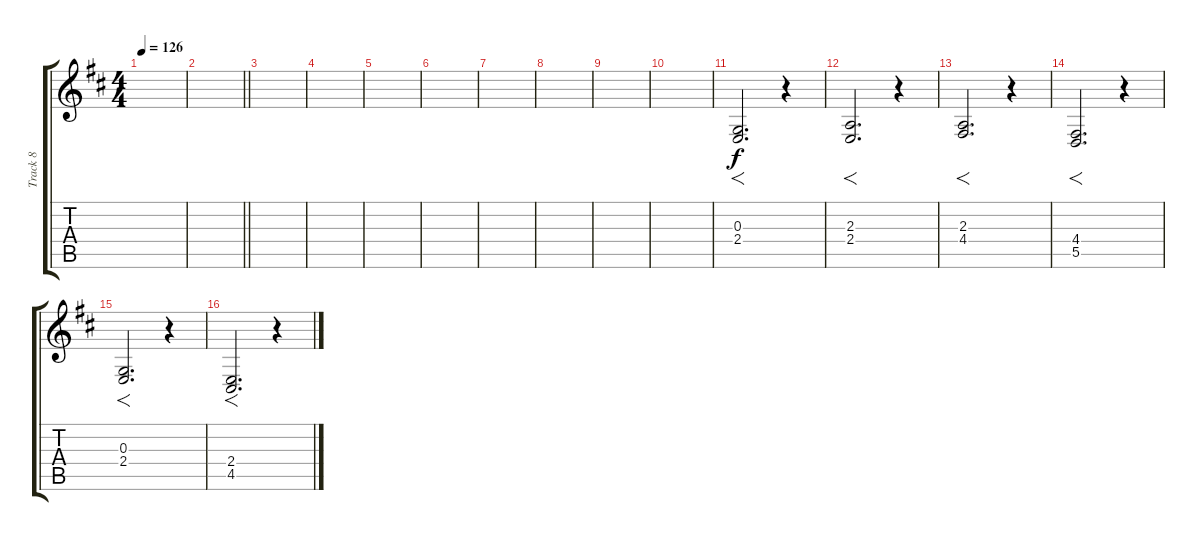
\track ("Track 8" "Track 8") {instrument harmonica}
\staff {score tabs}
\tuning (E4 B3 G3 D3 A2 E2) {hide}
\ts (4 4)
\tempo 126
\clef g2
\ks d
|
\barLineRight lightlight
|
|
|
|
|
|
|
|
|
(0.3 2.4).2{f d} r.4 |
(2.3 2.4).2{f d} r.4 |
(2.3 4.4).2{f d} r.4 |
(4.4 5.5).2{f d} r.4 |
(0.3 2.4).2{f d} r.4 |
(2.4 4.5).2{f d} r.4
